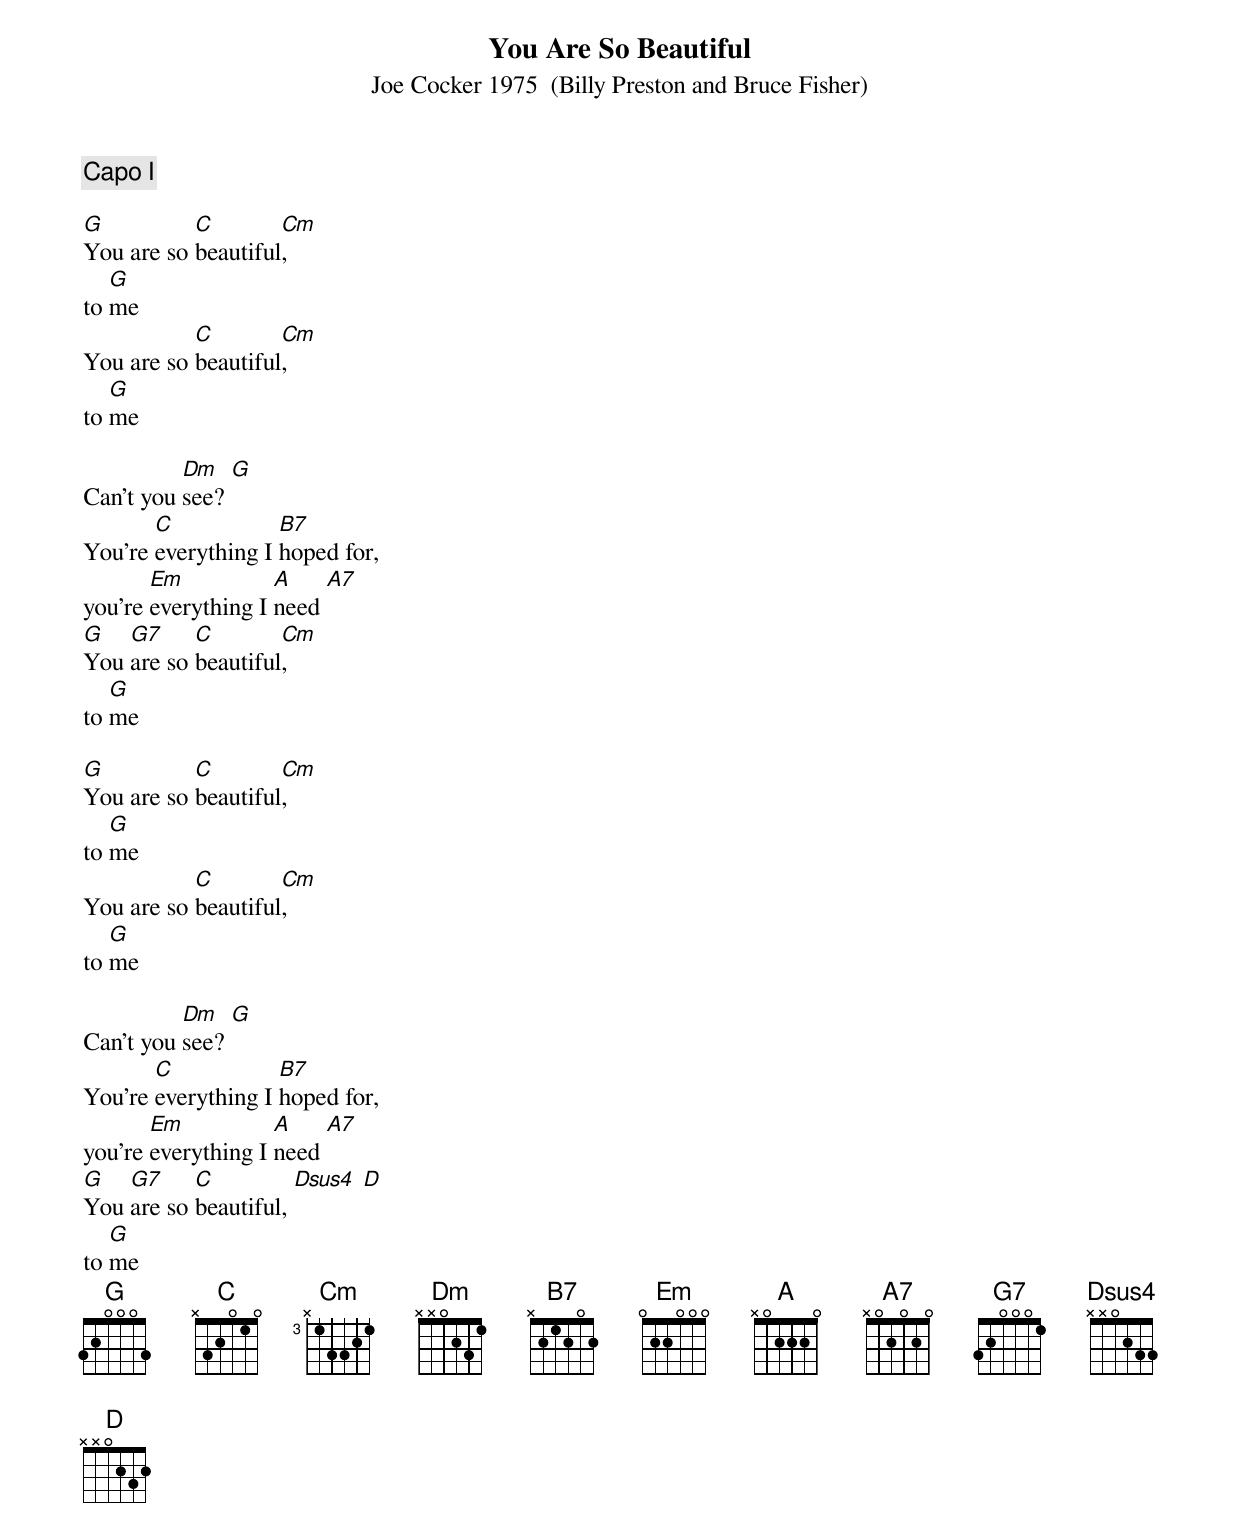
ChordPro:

{title: You Are So Beautiful}
{subtitle: Joe Cocker 1975  (Billy Preston and Bruce Fisher)}

{c:Capo I}

[G]You are so [C]beautiful[Cm],
to [G]me
You are so [C]beautiful[Cm],
to [G]me

Can't you [Dm]see? [G]
You're [C]everything I [B7]hoped for,
you're [Em]everything I [A]need [A7]
[G]You [G7]are so [C]beautiful[Cm],
to [G]me

[G]You are so [C]beautiful[Cm],
to [G]me
You are so [C]beautiful[Cm],
to [G]me

Can't you [Dm]see? [G]
You're [C]everything I [B7]hoped for,
you're [Em]everything I [A]need [A7]
[G]You [G7]are so [C]beautiful, [Dsus4] [D]
to [G]me
